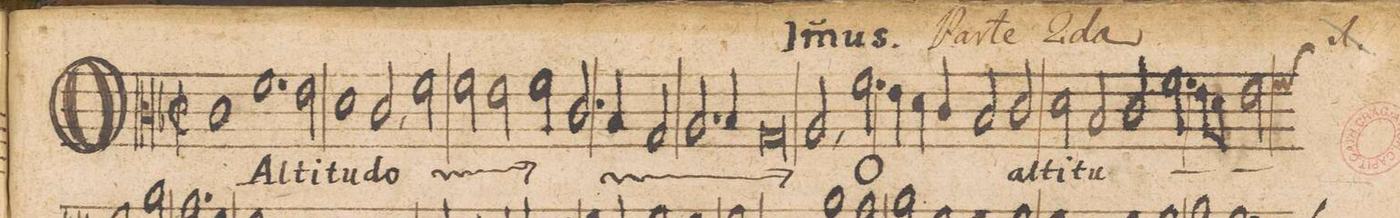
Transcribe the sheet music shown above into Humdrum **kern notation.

**kern	**text
*I"ALTVS.	*
*clefC3	*
*k[b-]	*
*met(C|)	*
*M2/1	*
1c	O
1.f	Al-
=2-	=2-
*2\right	*
2e\	-ti-
1d	-tu-
=3-	=3-
2c,/	-do
*	*ij
2f\	O
2f\	Al-
2e\	-ti-
=4-	=4-
2f\	-tu-
2.c/	.
4B-/	.
2G/	.
=5-	=5-
2.A/	.
4B-/	.
0G	.
=6-	=6-
2A,/	-do
*	*Xij
2.f\	O
=7-	=7-
4e\	.
4d\	.
4c/	.
2B-/	.
2c/	al-
=8-	=8-
2d\	-ti-
2B-/	-tu-
2c/	.
2.f\	.
=9-	=9-
8e\L	.
8d\J	.
2e\	.
*custos:f	*
*-	*-
